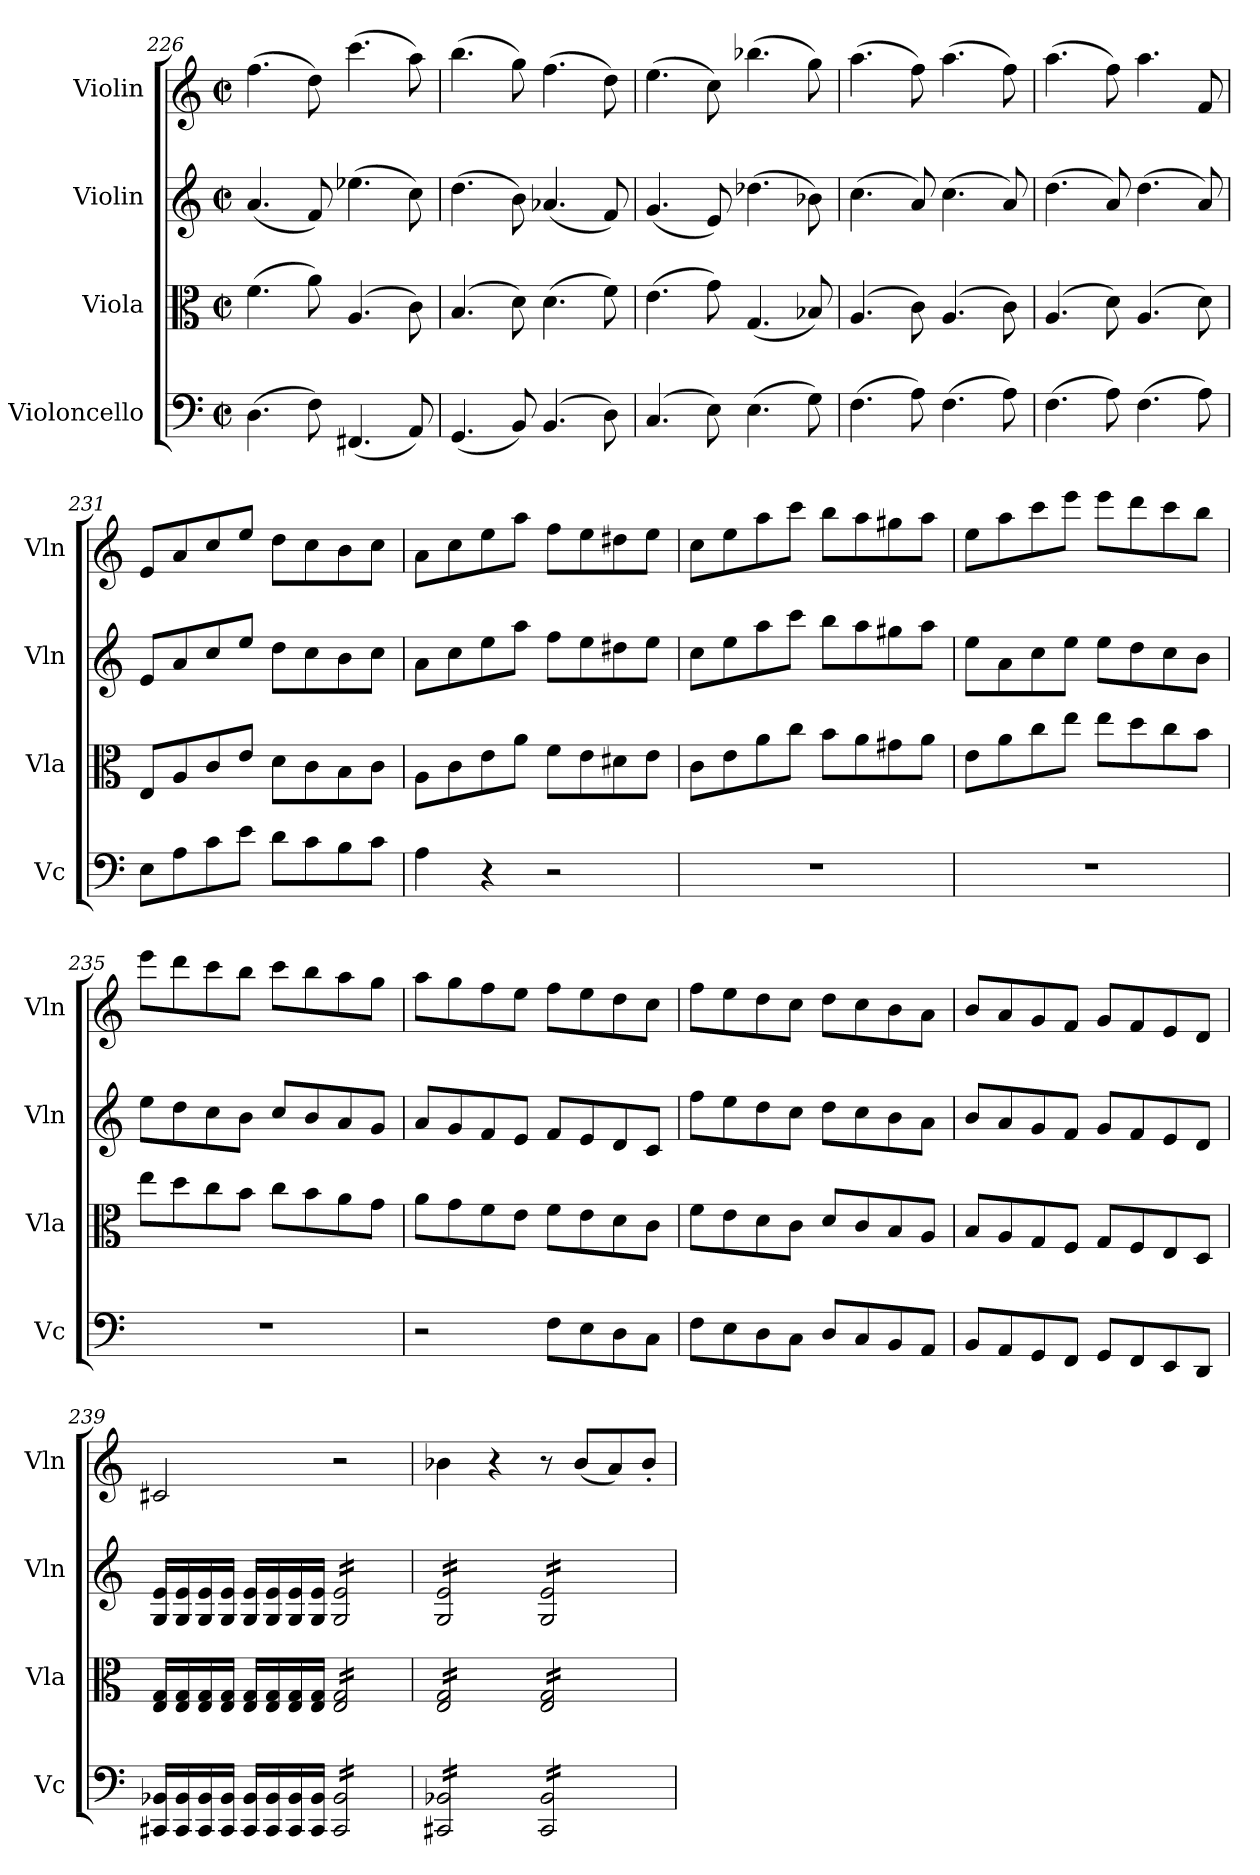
**kern	**kern	**kern	**kern
*part4	*part3	*part2	*part1
*staff4	*staff3	*staff2	*staff1
*I"Violoncello	*I"Viola	*I"Violin	*I"Violin
*I'Vc	*I'Vla	*I'Vln	*I'Vln
!!LO:PB:g=z
*clefF4	*clefC3	*clefG2	*clefG2
*k[]	*k[]	*k[]	*k[]
*M2/2	*M2/2	*M2/2	*M2/2
*met(c|)	*met(c|)	*met(c|)	*met(c|)
=226	=226	=226	=226
(4.D\	(4.f\	(4.a/	(4.ff\
8F\)	8a\)	8f/)	8dd\)
(4.FF#X/	(4.A/	(4.ee-X\	(4.ccc\
8AA/)	8c\)	8cc\)	8aa\)
=227	=227	=227	=227
(4.GG/	(4.B/	(4.dd\	(4.bb\
8BB/)	8d\)	8b\)	8gg\)
(4.BB/	(4.d\	(4.a-X/	(4.ff\
8D\)	8f\)	8f/)	8dd\)
=228	=228	=228	=228
(4.C/	(4.e\	(4.g/	(4.ee\
8E\)	8g\)	8e/)	8cc\)
(4.E\	(4.G/	(4.dd-X\	(4.bb-X\
8G\)	8B-X/)	8b-X\)	8gg\)
=229	=229	=229	=229
(4.F\	(4.A/	(4.cc\	(4.aa\
8A\)	8c\)	8a/)	8ff\)
(4.F\	(4.A/	(4.cc\	(4.aa\
8A\)	8c\)	8a/)	8ff\)
=230	=230	=230	=230
(4.F\	(4.A/	(4.dd\	(4.aa\
8A\)	8d\)	8a/)	8ff\)
(4.F\	(4.A/	(4.dd\	4.aa\
8A\)	8d\)	8a/)	8f/
=231	=231	=231	=231
8E\L	8E/L	8e/L	8e/L
8A\	8A/	8a/	8a/
8c\	8c/	8cc/	8cc/
8e\J	8e/J	8ee/J	8ee/J
8d\L	8d\L	8dd\L	8dd\L
8c\	8c\	8cc\	8cc\
8B\	8B\	8b\	8b\
8c\J	8c\J	8cc\J	8cc\J
=232	=232	=232	=232
4A\	8A\L	8a\L	8a\L
.	8c\	8cc\	8cc\
4r	8e\	8ee\	8ee\
.	8a\J	8aa\J	8aa\J
2r	8f\L	8ff\L	8ff\L
.	8e\	8ee\	8ee\
.	8d#X\	8dd#X\	8dd#X\
.	8e\J	8ee\J	8ee\J
=233	=233	=233	=233
1r	8c\L	8cc\L	8cc\L
.	8e\	8ee\	8ee\
.	8a\	8aa\	8aa\
.	8cc\J	8ccc\J	8ccc\J
.	8b\L	8bb\L	8bb\L
.	8a\	8aa\	8aa\
.	8g#X\	8gg#X\	8gg#X\
.	8a\J	8aa\J	8aa\J
!!LO:LB:g=z
=234	=234	=234	=234
1r	8e\L	8ee\L	8ee\L
.	8a\	8a\	8aa\
.	8cc\	8cc\	8ccc\
.	8ee\J	8ee\J	8eee\J
.	8ee\L	8ee\L	8eee\L
.	8dd\	8dd\	8ddd\
.	8cc\	8cc\	8ccc\
.	8b\J	8b\J	8bb\J
=235	=235	=235	=235
1r	8ee\L	8ee\L	8eee\L
.	8dd\	8dd\	8ddd\
.	8cc\	8cc\	8ccc\
.	8b\J	8b\J	8bb\J
.	8cc\L	8cc/L	8ccc\L
.	8b\	8b/	8bb\
.	8a\	8a/	8aa\
.	8g\J	8g/J	8gg\J
=236	=236	=236	=236
2r	8a\L	8a/L	8aa\L
.	8g\	8g/	8gg\
.	8f\	8f/	8ff\
.	8e\J	8e/J	8ee\J
8F\L	8f\L	8f/L	8ff\L
8E\	8e\	8e/	8ee\
8D\	8d\	8d/	8dd\
8C\J	8c\J	8c/J	8cc\J
=237	=237	=237	=237
8F\L	8f\L	8ff\L	8ff\L
8E\	8e\	8ee\	8ee\
8D\	8d\	8dd\	8dd\
8C\J	8c\J	8cc\J	8cc\J
8D/L	8d/L	8dd\L	8dd\L
8C/	8c/	8cc\	8cc\
8BB/	8B/	8b\	8b\
8AA/J	8A/J	8a\J	8a\J
=238	=238	=238	=238
8BB/L	8B/L	8b/L	8b/L
8AA/	8A/	8a/	8a/
8GG/	8G/	8g/	8g/
8FF/J	8F/J	8f/J	8f/J
8GG/L	8G/L	8g/L	8g/L
8FF/	8F/	8f/	8f/
8EE/	8E/	8e/	8e/
8DD/J	8D/J	8d/J	8d/J
=239	=239	=239	=239
16CC#X/ 16BB-X/LL	16E/ 16G/LL	16G/ 16e/LL	2c#X/
16CC#/ 16BB-/	16E/ 16G/	16G/ 16e/	.
16CC#/ 16BB-/	16E/ 16G/	16G/ 16e/	.
16CC#/ 16BB-/JJ	16E/ 16G/JJ	16G/ 16e/JJ	.
16CC#/ 16BB-/LL	16E/ 16G/LL	16G/ 16e/LL	.
16CC#/ 16BB-/	16E/ 16G/	16G/ 16e/	.
16CC#/ 16BB-/	16E/ 16G/	16G/ 16e/	.
16CC#/ 16BB-/JJ	16E/ 16G/JJ	16G/ 16e/JJ	.
*tremolo	*	*	*
*	*tremolo	*	*
*	*	*tremolo	*
16CC#/ 16BB-/LL	16E/ 16G/LL	16G/ 16e/LL	2r
16CC#/ 16BB-/	16E/ 16G/	16G/ 16e/	.
16CC#/ 16BB-/	16E/ 16G/	16G/ 16e/	.
16CC#/ 16BB-/	16E/ 16G/	16G/ 16e/	.
16CC#/ 16BB-/	16E/ 16G/	16G/ 16e/	.
16CC#/ 16BB-/	16E/ 16G/	16G/ 16e/	.
16CC#/ 16BB-/	16E/ 16G/	16G/ 16e/	.
16CC#/ 16BB-/JJ	16E/ 16G/JJ	16G/ 16e/JJ	.
=240	=240	=240	=240
16CC#X/ 16BB-X/LL	16E/ 16G/LL	16G/ 16e/LL	4b-X\
16CC#X/ 16BB-X/	16E/ 16G/	16G/ 16e/	.
16CC#X/ 16BB-X/	16E/ 16G/	16G/ 16e/	.
16CC#X/ 16BB-X/	16E/ 16G/	16G/ 16e/	.
16CC#X/ 16BB-X/	16E/ 16G/	16G/ 16e/	4r
16CC#X/ 16BB-X/	16E/ 16G/	16G/ 16e/	.
16CC#X/ 16BB-X/	16E/ 16G/	16G/ 16e/	.
16CC#X/ 16BB-X/JJ	16E/ 16G/JJ	16G/ 16e/JJ	.
16CC#/ 16BB-/LL	16E/ 16G/LL	16G/ 16e/LL	8r
16CC#/ 16BB-/	16E/ 16G/	16G/ 16e/	.
16CC#/ 16BB-/	16E/ 16G/	16G/ 16e/	(8b-/L
16CC#/ 16BB-/	16E/ 16G/	16G/ 16e/	.
16CC#/ 16BB-/	16E/ 16G/	16G/ 16e/	8a/)
16CC#/ 16BB-/	16E/ 16G/	16G/ 16e/	.
16CC#/ 16BB-/	16E/ 16G/	16G/ 16e/	8b-'/J
16CC#/ 16BB-/JJ	16E/ 16G/JJ	16G/ 16e/JJ	.
*	*	*Xtremolo	*
*	*Xtremolo	*	*
*Xtremolo	*	*	*
=	=	=	=
*-	*-	*-	*-
